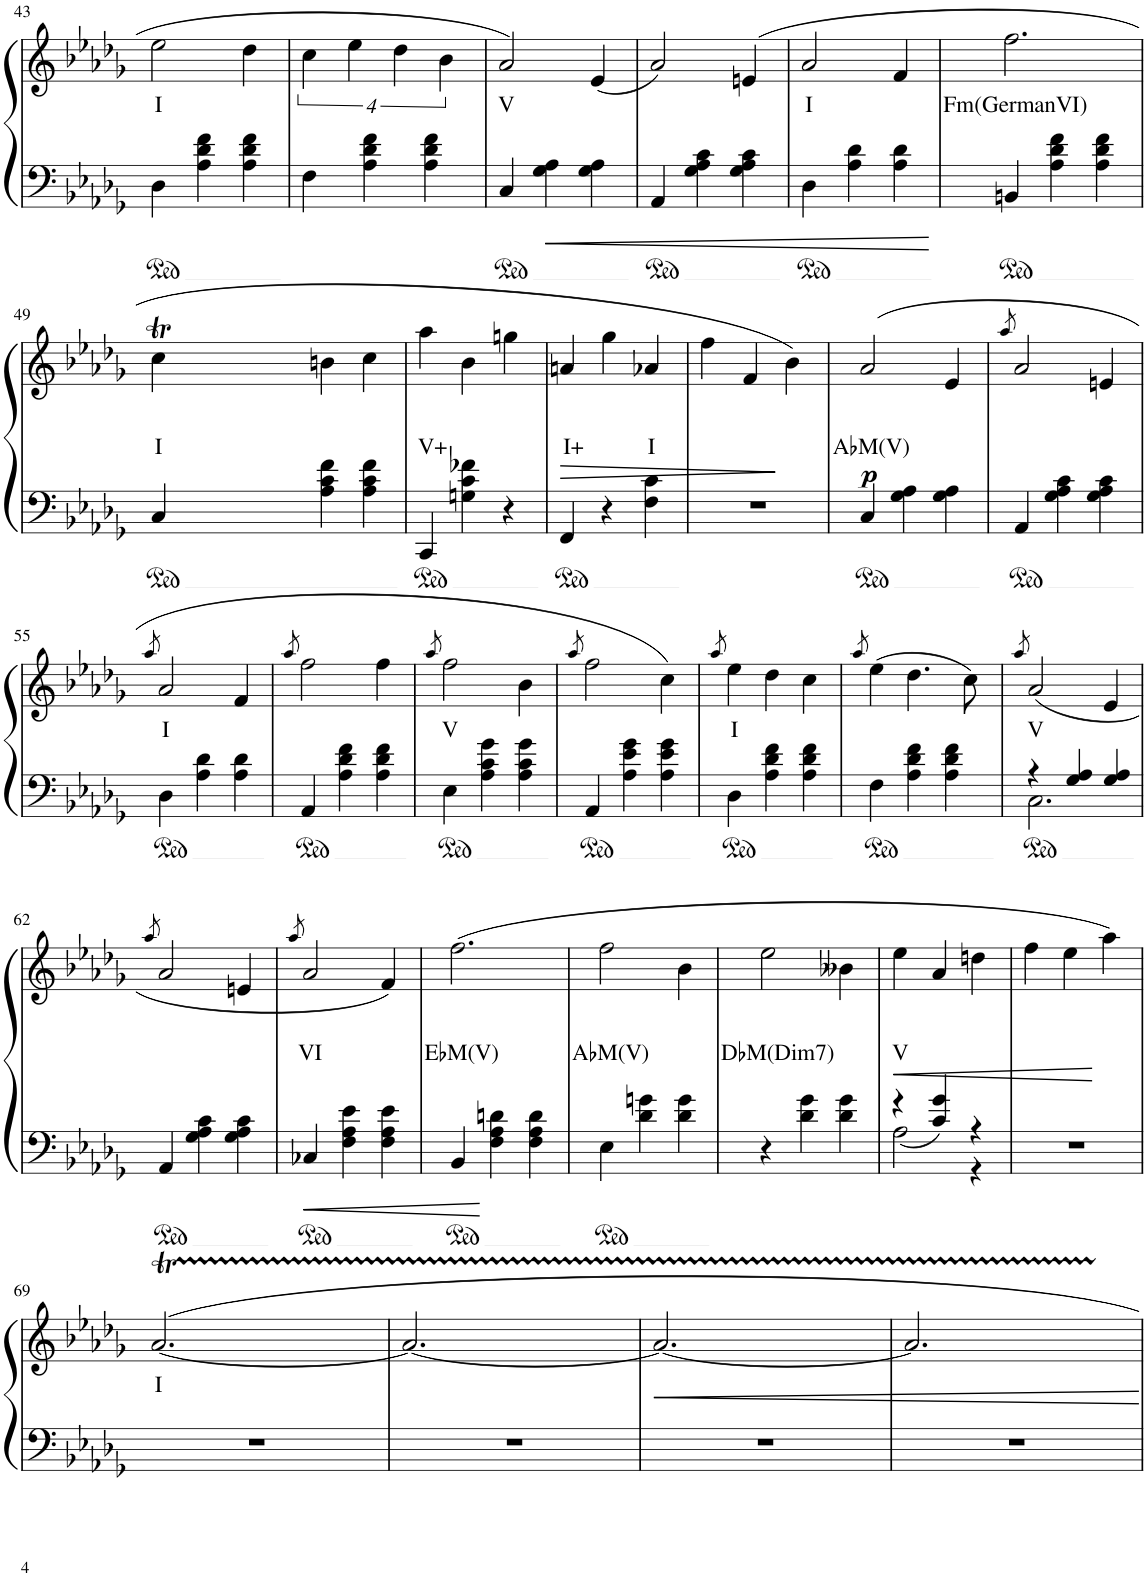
**kern	**kern	**text	**dynam
*part1	*part1	*part1	*part1
*staff2	*staff1	*staff1	*staff1/2
*I"Piano	*	*	*
*I'Pno	*	*	*
!!LO:PB:g=z
*clefF4	*clefG2	*	*
*k[b-e-a-d-g-]	*k[b-e-a-d-g-]	*	*
*M3/4	*M3/4	*	*
=43	=43	=43	=43
!	!	!LO:LY:b	!
4D-\	2ee-\	I	.
4A-\ 4d-\ 4f\	.	.	.
4A-\ 4d-\ 4f\	4dd-\	.	.
=44	=44	=44	=44
4F\	16%3cc\	.	.
.	16%3ee-\	.	.
4A-\ 4d-\ 4f\	.	.	.
.	16%3dd-\	.	.
4A-\ 4d-\ 4f\	.	.	.
.	16%3b-\	.	.
=45	=45	=45	=45
!	!	!LO:LY:b	!
4C/	2a-/	V	.
4G-\ 4A-\	.	.	.
4G-\ 4A-\	(4e-/	.	.
=46	=46	=46	=46
4AA-/	2a-/)	.	.
4G-\ 4A-\ 4c\	.	.	.
4G-\ 4A-\ 4c\	(4en/	.	.
=47	=47	=47	=47
!	!	!LO:LY:b	!
4D-\	2a-/	I	.
4A-\ 4d-\	.	.	.
4A-\ 4d-\	4f/	.	.
=48	=48	=48	=48
!	!	!LO:LY:b	!
4BBn/	2.ff\	Fm(GermanVI)	.
4A-\ 4d-\ 4f\	.	.	.
4A-\ 4d-\ 4f\	.	.	.
!!LO:LB:g=z
=49	=49	=49	=49
!	!	!LO:LY:b	!
*	*^	*	*
4C/	4cct\	16cc!LL	I	.
.	.	16dd-!J	.	.
.	.	16cc!L	.	.
.	.	16dd-!JJ	.	.
4A-\ 4c\ 4f\	4bn\	2ryy	.	.
4A-\ 4c\ 4f\	4cc\	.	.	.
*	*v	*v	*	*
=50	=50	=50	=50
!	!	!LO:LY:b	!
4CC/	4aa-\	V+	.
4Gn\ 4c\ 4f-X\	4b-\	.	.
4r	4ggn\	.	.
=51	=51	=51	=51
!	!	!LO:LY:b	!LO:HP:b
4FF/	4an/	I+	>
4r	4gg-\	.	.
!	!	!LO:LY:b	!
4F\ 4c\	4a-X/	I	.
=52	=52	=52	=52
2.r	4ff\	.	.
.	4f/	.	.
.	4b-\)	.	]
=53	=53	=53	=53
!	!	!LO:LY:b	!LO:DY:b
4C/	(2a-/	A♭M(V)	p
4G-\ 4A-\	.	.	.
4G-\ 4A-\	4e-/	.	.
=54	=54	=54	=54
.	8qaa-/	.	.
4AA-/	2a-/	.	.
4G-\ 4A-\ 4c\	.	.	.
4G-\ 4A-\ 4c\	4en/	.	.
!!LO:LB:g=z
=55	=55	=55	=55
.	8qaa-/	.	.
!	!	!LO:LY:b	!
4D-\	2a-/	I	.
4A-\ 4d-\	.	.	.
4A-\ 4d-\	4f/	.	.
=56	=56	=56	=56
.	8qaa-/	.	.
4AA-/	2ff\	.	.
4A-\ 4d-\ 4f\	.	.	.
4A-\ 4d-\ 4f\	4ff\	.	.
=57	=57	=57	=57
.	8qaa-/	.	.
!	!	!LO:LY:b	!
4E-\	2ff\	V	.
4A-\ 4c\ 4g-\	.	.	.
4A-\ 4c\ 4g-\	4b-\	.	.
=58	=58	=58	=58
.	8qaa-/	.	.
4AA-/	2ff\	.	.
4A-\ 4e-\ 4g-\	.	.	.
4A-\ 4e-\ 4g-\	4cc\)	.	.
=59	=59	=59	=59
.	8qaa-/	.	.
!	!	!LO:LY:b	!
4D-\	4ee-\	I	.
4A-\ 4d-\ 4f\	4dd-\	.	.
4A-\ 4d-\ 4f\	4cc\	.	.
=60	=60	=60	=60
.	8qaa-/	.	.
4F\	(4ee-\	.	.
4A-\ 4d-\ 4f\	4.dd-\	.	.
4A-\ 4d-\ 4f\	.	.	.
.	8cc\)	.	.
=61	=61	=61	=61
.	8qaa-/	.	.
*^	*	*	*
!	!	!	!LO:LY:b	!
4r	2.C\	(2a-/	V	.
4G-/ 4A-/	.	.	.	.
4G-/ 4A-/	.	4e-/	.	.
*v	*v	*	*	*
!!LO:LB:g=z
=62	=62	=62	=62
.	8qaa-/	.	.
4AA-/	2a-/	.	.
4G-\ 4A-\ 4c\	.	.	.
4G-\ 4A-\ 4c\	4en/	.	.
=63	=63	=63	=63
.	8qaa-/	.	.
!	!	!LO:LY:b	!
4C-X/	2a-/	VI	.
4F\ 4A-\ 4e-\	.	.	.
4F\ 4A-\ 4e-\	4f/)	.	.
=64	=64	=64	=64
!	!	!LO:LY:b	!
4BB-/	(2.ff\	E♭M(V)	.
4F\ 4A-\ 4dn\	.	.	.
4F\ 4A-\ 4d\	.	.	.
=65	=65	=65	=65
!	!	!LO:LY:b	!
4E-\	2ff\	A♭M(V)	.
4d-\ 4gn\	.	.	.
4d-\ 4g\	4b-\	.	.
=66	=66	=66	=66
!	!	!LO:LY:b	!
4r	2ee-\	D♭M(Dim7)	.
4d-\ 4g-\	.	.	.
4d-\ 4g-\	4b--X\	.	.
=67	=67	=67	=67
*^	*	*	*
!	!	!	!LO:LY:b	!LO:HP:b
4r	2A-\	4ee-\	V	<
4c/ 4g-/	.	4a-/	.	.
4r	4r	4ddn\	.	.
*v	*v	*	*	*
=68	=68	=68	=68
2.r	4ff\	.	.
.	4ee-\	.	.
.	4aa-\)	.	[
!!LO:LB:g=z
=69	=69	=69	=69
!	!	!LO:LY:b	!
*	*^	*	*
2.r	[2.a-T/	8a-!L	I	.
.	.	8b-!J	.	.
.	.	8a-!L	.	.
.	.	8b-!J	.	.
.	.	8a-!L	.	.
.	.	8b-!J	.	.
=70	=70	=70	=70	=70
2.r	2.a-/_	8a-!L	.	.
.	.	8b-!J	.	.
.	.	8a-!L	.	.
.	.	8b-!J	.	.
.	.	8a-!L	.	.
.	.	8b-!J	.	.
=71	=71	=71	=71	=71
2.r	2.a-/_	8a-!L	.	.
.	.	8b-!J	.	.
.	.	8a-!L	.	.
.	.	8b-!J	.	.
.	.	8a-!L	.	.
.	.	8b-!J	.	.
=72	=72	=72	=72	=72
2.r	2.a-TTT/]	8a-!L	.	.
.	.	8b-!J	.	.
.	.	8a-!L	.	.
.	.	8b-!J	.	.
.	.	8a-!L	.	.
.	.	8b-!J	.	.
*	*v	*v	*	*
=	=	=	=
*-	*-	*-	*-
